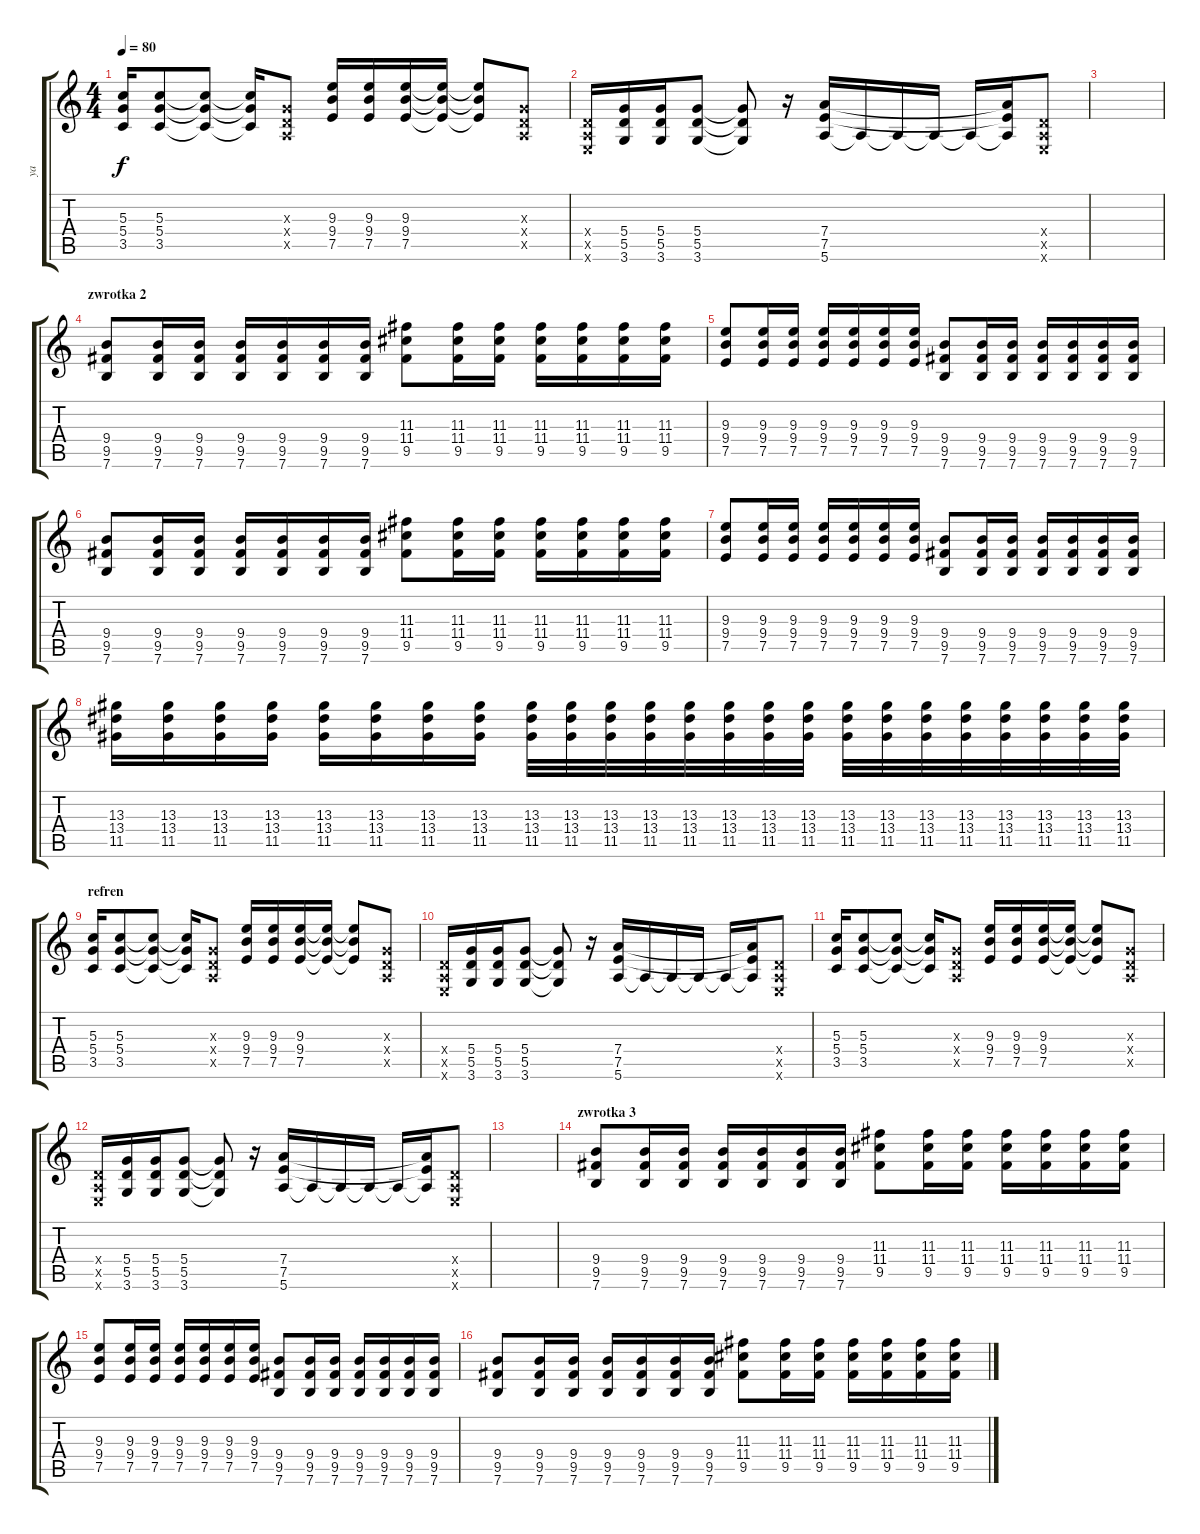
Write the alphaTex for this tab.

\track ("ya" "ya") {instrument overdrivenguitar}
\staff {score tabs}
\tuning (E4 B3 G3 D3 A2 E2) {hide}
\ts (4 4)
\tempo 80
\clef g2
\ks c
(5.3 5.4 3.5).16{dy f} (5.3 5.4 3.5).8 (5.3{t} 5.4{t} 3.5{t}).8 (5.3{t} 5.4{t} 3.5{t}).16 (0.3{x} 0.4{x} 0.5{x}).8 (9.3 9.4 7.5).16 (9.3 9.4 7.5).16 (9.3 9.4 7.5).16 (9.3{t} 9.4{t} 7.5{t}).16 (9.3{t} 9.4{t} 7.5{t}).8 (0.3{x} 0.4{x} 0.5{x}).8 |
(0.4{x} 0.5{x} 0.6{x}).16 (5.4 5.5 3.6).16 (5.4 5.5 3.6).16 (5.4 5.5 3.6).8 (5.4{t} 5.5{t} 3.6{t}).8 r.16 (7.4 7.5 5.6).16 5.6{t}.16 5.6{t}.16 5.6{t}.16 5.6{t}.16 (7.4{t} 7.5{t} 5.6{t}).16 (0.4{x} 0.5{x} 0.6{x}).8 |
|
\section ("" "zwrotka 2")
(9.4 9.5 7.6).8 (9.4 9.5 7.6).16 (9.4 9.5 7.6).16 (9.4 9.5 7.6).16 (9.4 9.5 7.6).16 (9.4 9.5 7.6).16 (9.4 9.5 7.6).16 (11.3 11.4 9.5).8 (11.3 11.4 9.5).16 (11.3 11.4 9.5).16 (11.3 11.4 9.5).16 (11.3 11.4 9.5).16 (11.3 11.4 9.5).16 (11.3 11.4 9.5).16 |
(9.3 9.4 7.5).8 (9.3 9.4 7.5).16 (9.3 9.4 7.5).16 (9.3 9.4 7.5).16 (9.3 9.4 7.5).16 (9.3 9.4 7.5).16 (9.3 9.4 7.5).16 (9.4 9.5 7.6).8 (9.4 9.5 7.6).16 (9.4 9.5 7.6).16 (9.4 9.5 7.6).16 (9.4 9.5 7.6).16 (9.4 9.5 7.6).16 (9.4 9.5 7.6).16 |
(9.4 9.5 7.6).8 (9.4 9.5 7.6).16 (9.4 9.5 7.6).16 (9.4 9.5 7.6).16 (9.4 9.5 7.6).16 (9.4 9.5 7.6).16 (9.4 9.5 7.6).16 (11.3 11.4 9.5).8 (11.3 11.4 9.5).16 (11.3 11.4 9.5).16 (11.3 11.4 9.5).16 (11.3 11.4 9.5).16 (11.3 11.4 9.5).16 (11.3 11.4 9.5).16 |
(9.3 9.4 7.5).8 (9.3 9.4 7.5).16 (9.3 9.4 7.5).16 (9.3 9.4 7.5).16 (9.3 9.4 7.5).16 (9.3 9.4 7.5).16 (9.3 9.4 7.5).16 (9.4 9.5 7.6).8 (9.4 9.5 7.6).16 (9.4 9.5 7.6).16 (9.4 9.5 7.6).16 (9.4 9.5 7.6).16 (9.4 9.5 7.6).16 (9.4 9.5 7.6).16 |
(13.3 13.4 11.5).16 (13.3 13.4 11.5).16 (13.3 13.4 11.5).16 (13.3 13.4 11.5).16 (13.3 13.4 11.5).16 (13.3 13.4 11.5).16 (13.3 13.4 11.5).16 (13.3 13.4 11.5).16 (13.3 13.4 11.5).32 (13.3 13.4 11.5).32 (13.3 13.4 11.5).32 (13.3 13.4 11.5).32 (13.3 13.4 11.5).32 (13.3 13.4 11.5).32 (13.3 13.4 11.5).32 (13.3 13.4 11.5).32 (13.3 13.4 11.5).32 (13.3 13.4 11.5).32 (13.3 13.4 11.5).32 (13.3 13.4 11.5).32 (13.3 13.4 11.5).32 (13.3 13.4 11.5).32 (13.3 13.4 11.5).32 (13.3 13.4 11.5).32 |
\section ("" "refren")
(5.3 5.4 3.5).16 (5.3 5.4 3.5).8 (5.3{t} 5.4{t} 3.5{t}).8 (5.3{t} 5.4{t} 3.5{t}).16 (0.3{x} 0.4{x} 0.5{x}).8 (9.3 9.4 7.5).16 (9.3 9.4 7.5).16 (9.3 9.4 7.5).16 (9.3{t} 9.4{t} 7.5{t}).16 (9.3{t} 9.4{t} 7.5{t}).8 (0.3{x} 0.4{x} 0.5{x}).8 |
(0.4{x} 0.5{x} 0.6{x}).16 (5.4 5.5 3.6).16 (5.4 5.5 3.6).16 (5.4 5.5 3.6).8 (5.4{t} 5.5{t} 3.6{t}).8 r.16 (7.4 7.5 5.6).16 5.6{t}.16 5.6{t}.16 5.6{t}.16 5.6{t}.16 (7.4{t} 7.5{t} 5.6{t}).16 (0.4{x} 0.5{x} 0.6{x}).8 |
(5.3 5.4 3.5).16 (5.3 5.4 3.5).8 (5.3{t} 5.4{t} 3.5{t}).8 (5.3{t} 5.4{t} 3.5{t}).16 (0.3{x} 0.4{x} 0.5{x}).8 (9.3 9.4 7.5).16 (9.3 9.4 7.5).16 (9.3 9.4 7.5).16 (9.3{t} 9.4{t} 7.5{t}).16 (9.3{t} 9.4{t} 7.5{t}).8 (0.3{x} 0.4{x} 0.5{x}).8 |
(0.4{x} 0.5{x} 0.6{x}).16 (5.4 5.5 3.6).16 (5.4 5.5 3.6).16 (5.4 5.5 3.6).8 (5.4{t} 5.5{t} 3.6{t}).8 r.16 (7.4 7.5 5.6).16 5.6{t}.16 5.6{t}.16 5.6{t}.16 5.6{t}.16 (7.4{t} 7.5{t} 5.6{t}).16 (0.4{x} 0.5{x} 0.6{x}).8 |
|
\section ("" "zwrotka 3")
(9.4 9.5 7.6).8 (9.4 9.5 7.6).16 (9.4 9.5 7.6).16 (9.4 9.5 7.6).16 (9.4 9.5 7.6).16 (9.4 9.5 7.6).16 (9.4 9.5 7.6).16 (11.3 11.4 9.5).8 (11.3 11.4 9.5).16 (11.3 11.4 9.5).16 (11.3 11.4 9.5).16 (11.3 11.4 9.5).16 (11.3 11.4 9.5).16 (11.3 11.4 9.5).16 |
(9.3 9.4 7.5).8 (9.3 9.4 7.5).16 (9.3 9.4 7.5).16 (9.3 9.4 7.5).16 (9.3 9.4 7.5).16 (9.3 9.4 7.5).16 (9.3 9.4 7.5).16 (9.4 9.5 7.6).8 (9.4 9.5 7.6).16 (9.4 9.5 7.6).16 (9.4 9.5 7.6).16 (9.4 9.5 7.6).16 (9.4 9.5 7.6).16 (9.4 9.5 7.6).16 |
(9.4 9.5 7.6).8 (9.4 9.5 7.6).16 (9.4 9.5 7.6).16 (9.4 9.5 7.6).16 (9.4 9.5 7.6).16 (9.4 9.5 7.6).16 (9.4 9.5 7.6).16 (11.3 11.4 9.5).8 (11.3 11.4 9.5).16 (11.3 11.4 9.5).16 (11.3 11.4 9.5).16 (11.3 11.4 9.5).16 (11.3 11.4 9.5).16 (11.3 11.4 9.5).16
